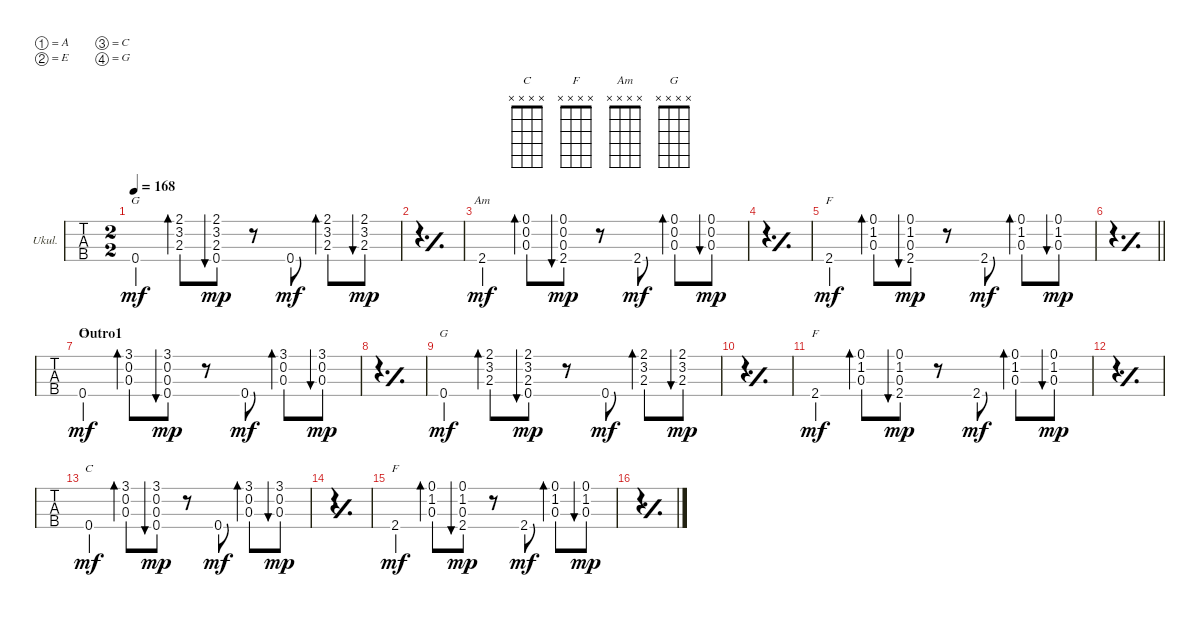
\bracketExtendMode groupsimilarinstruments
\multiTrackTrackNamePolicy hidden
\firstSystemTrackNameOrientation horizontal
\otherSystemsTrackNameOrientation horizontal
\track ("Ukulele" "Ukul.") {instrument acousticguitarnylon}
\staff {tabs}
\tuning (A4 E4 C4 G3)
\displaytranspose 0
\chord ("C" x x x x)
\chord ("F" x x x x)
\chord ("Am" x x x x)
\chord ("G" x x x x)
\ts (2 2)
\tempo 168
\clef g2
\ks c
0.4.4{ch "G" dy mf} (2.1 3.2 2.3).8{bd 30} (2.1 3.2 2.3 0.4).8{bu 30 dy mp} r.8 0.4.8{dy mf} (2.1 3.2 2.3).8{bd 30} (2.1 3.2 2.3).8{bu 30 dy mp} |
\simile simple
|
\simile none
2.4.4{ch "Am" dy mf} (0.1 0.2 0.3).8{bd 30} (0.1 0.2 0.3 2.4).8{bu 30 dy mp} r.8 2.4.8{dy mf} (0.1 0.2 0.3).8{bd 30} (0.1 0.2 0.3).8{bu 30 dy mp} |
\simile simple
|
\simile none
2.4.4{ch "F" dy mf} (0.1 1.2 0.3).8{bd 30} (0.1 1.2 0.3 2.4).8{bu 30 dy mp} r.8 2.4.8{dy mf} (0.1 1.2 0.3).8{bd 30} (0.1 1.2 0.3).8{bu 30 dy mp} |
\simile simple
\barLineRight lightlight
|
\section ("" "Outro1")
\simile none
0.4.4{ch "C" dy mf} (3.1 0.2 0.3).8{bd 30} (3.1 0.2 0.3 0.4).8{bu 30 dy mp} r.8 0.4.8{dy mf} (3.1 0.2 0.3).8{bd 30} (3.1 0.2 0.3).8{bu 30 dy mp} |
\simile simple
|
\simile none
0.4.4{ch "G" dy mf} (2.1 3.2 2.3).8{bd 30} (2.1 3.2 2.3 0.4).8{bu 30 dy mp} r.8 0.4.8{dy mf} (2.1 3.2 2.3).8{bd 30} (2.1 3.2 2.3).8{bu 30 dy mp} |
\simile simple
|
\simile none
2.4.4{ch "F" dy mf} (0.1 1.2 0.3).8{bd 30} (0.1 1.2 0.3 2.4).8{bu 30 dy mp} r.8 2.4.8{dy mf} (0.1 1.2 0.3).8{bd 30} (0.1 1.2 0.3).8{bu 30 dy mp} |
\simile simple
|
\simile none
0.4.4{ch "C" dy mf} (3.1 0.2 0.3).8{bd 30} (3.1 0.2 0.3 0.4).8{bu 30 dy mp} r.8 0.4.8{dy mf} (3.1 0.2 0.3).8{bd 30} (3.1 0.2 0.3).8{bu 30 dy mp} |
\simile simple
|
\simile none
2.4.4{ch "F" dy mf} (0.1 1.2 0.3).8{bd 30} (0.1 1.2 0.3 2.4).8{bu 30 dy mp} r.8 2.4.8{dy mf} (0.1 1.2 0.3).8{bd 30} (0.1 1.2 0.3).8{bu 30 dy mp} |
\simile simple
